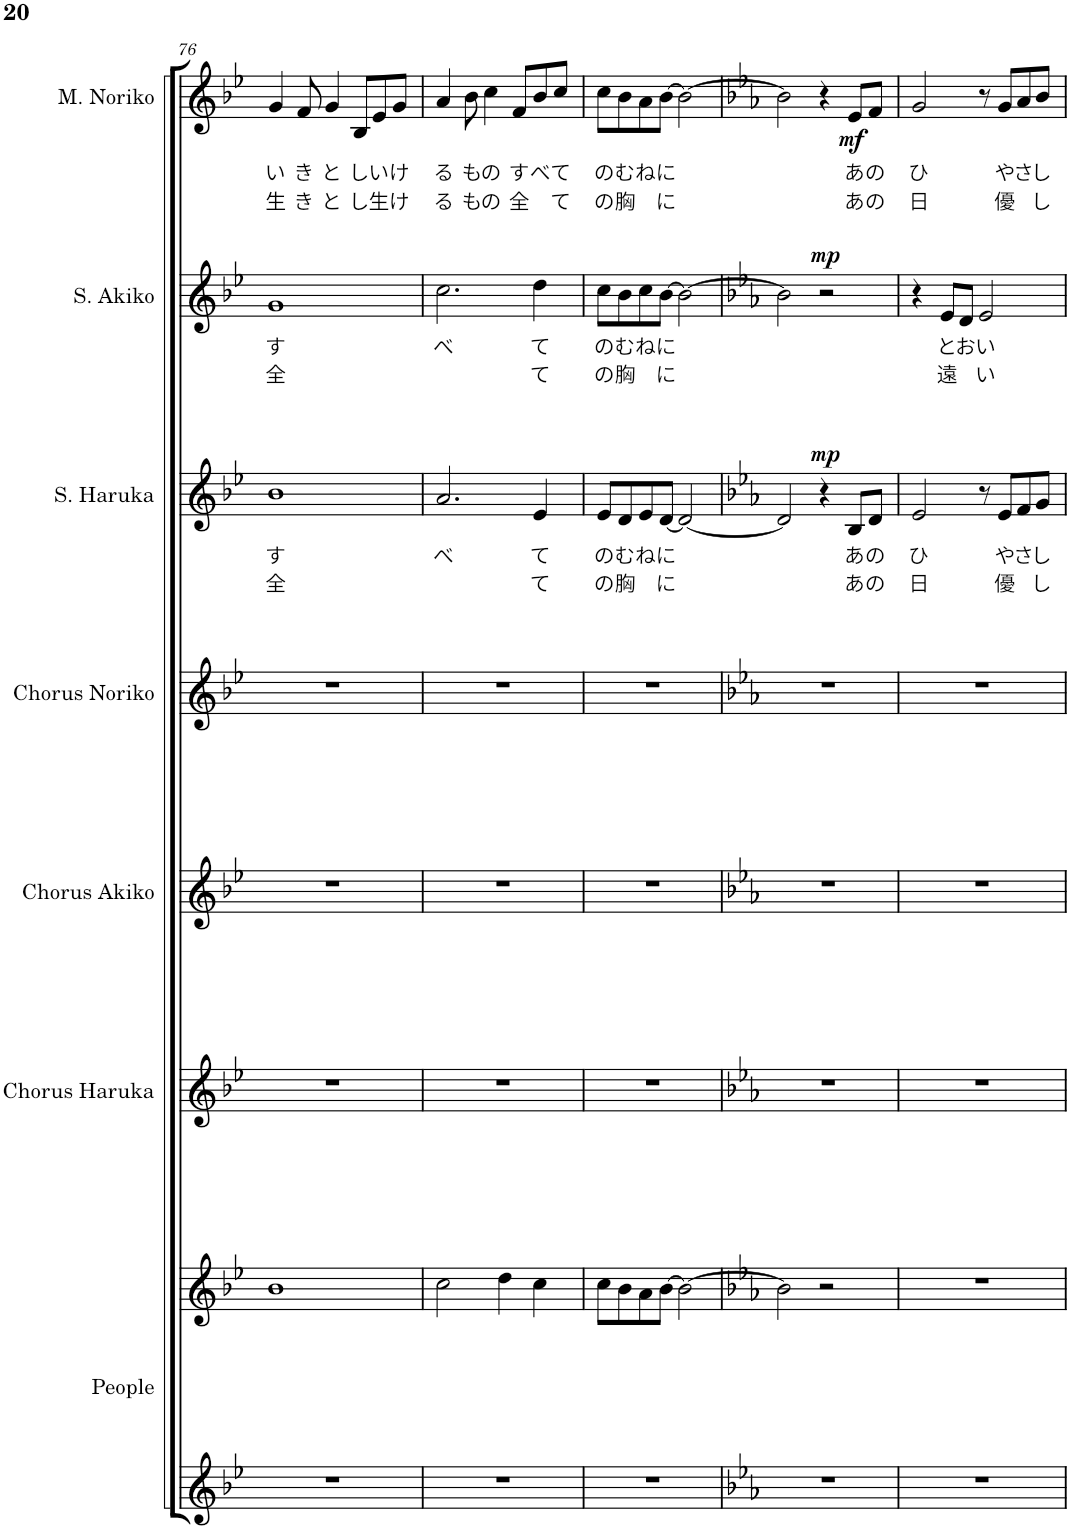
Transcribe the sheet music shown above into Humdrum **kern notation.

**kern	**kern	**kern	**kern	**kern	**kern	**text	**text	**dynam	**kern	**text	**text	**dynam	**kern	**text	**text	**dynam
*part7	*part7	*part6	*part5	*part4	*part3	*part3	*part3	*part3	*part2	*part2	*part2	*part2	*part1	*part1	*part1	*part1
*staff8	*staff7	*staff6	*staff5	*staff4	*staff3	*staff3	*staff3	*staff3	*staff2	*staff2	*staff2	*staff2	*staff1	*staff1	*staff1	*staff1
*I"人们	*	*I"霜月はるか和声	*I"志方あきこ和声	*I"みとせのりこ和声	*I"霜月はるか	*	*	*	*I"志方あきこ	*	*	*	*I"みとせのりこ	*	*	*
!!LO:PB:g=z
*clefG2	*clefG2	*clefG2	*clefG2	*clefG2	*clefG2	*	*	*	*clefG2	*	*	*	*clefG2	*	*	*
*k[b-e-]	*k[b-e-]	*k[b-e-]	*k[b-e-]	*k[b-e-]	*k[b-e-]	*	*	*	*k[b-e-]	*	*	*	*k[b-e-]	*	*	*
*M4/4	*M4/4	*M4/4	*M4/4	*M4/4	*M4/4	*	*	*	*M4/4	*	*	*	*M4/4	*	*	*
=76	=76	=76	=76	=76	=76	=76	=76	=76	=76	=76	=76	=76	=76	=76	=76	=76
!	!	!	!	!	!	!LO:LY:b	!LO:LY:b	!	!	!LO:LY:b	!LO:LY:b	!	!	!LO:LY:b	!LO:LY:b	!
1r	1b-	1r	1r	1r	1b-	す	全	.	1g	す	全	.	4g/	い	生	.
!	!	!	!	!	!	!	!	!	!	!	!	!	!	!LO:LY:b	!LO:LY:b	!
.	.	.	.	.	.	.	.	.	.	.	.	.	8f/	き	き	.
!	!	!	!	!	!	!	!	!	!	!	!	!	!	!LO:LY:b	!LO:LY:b	!
.	.	.	.	.	.	.	.	.	.	.	.	.	4g/	と	と	.
!	!	!	!	!	!	!	!	!	!	!	!	!	!	!LO:LY:b	!LO:LY:b	!
.	.	.	.	.	.	.	.	.	.	.	.	.	8B-/L	し	し	.
!	!	!	!	!	!	!	!	!	!	!	!	!	!	!LO:LY:b	!LO:LY:b	!
.	.	.	.	.	.	.	.	.	.	.	.	.	8e-/	い	生	.
!	!	!	!	!	!	!	!	!	!	!	!	!	!	!LO:LY:b	!LO:LY:b	!
.	.	.	.	.	.	.	.	.	.	.	.	.	8g/J	け	け	.
=77	=77	=77	=77	=77	=77	=77	=77	=77	=77	=77	=77	=77	=77	=77	=77	=77
!	!	!	!	!	!	!LO:LY:b	!	!	!	!LO:LY:b	!	!	!	!LO:LY:b	!LO:LY:b	!
1r	2cc\	1r	1r	1r	2.a/	べ	.	.	2.cc\	べ	.	.	4a/	る	る	.
!	!	!	!	!	!	!	!	!	!	!	!	!	!	!LO:LY:b	!LO:LY:b	!
.	.	.	.	.	.	.	.	.	.	.	.	.	8b-\	も	も	.
!	!	!	!	!	!	!	!	!	!	!	!	!	!	!LO:LY:b	!LO:LY:b	!
.	.	.	.	.	.	.	.	.	.	.	.	.	4cc\	の	の	.
.	4dd\	.	.	.	.	.	.	.	.	.	.	.	.	.	.	.
!	!	!	!	!	!	!	!	!	!	!	!	!	!	!LO:LY:b	!LO:LY:b	!
.	.	.	.	.	.	.	.	.	.	.	.	.	8f/L	す	全	.
!	!	!	!	!	!	!LO:LY:b	!LO:LY:b	!	!	!LO:LY:b	!LO:LY:b	!	!	!LO:LY:b	!	!
.	4cc\	.	.	.	4e-/	て	て	.	4dd\	て	て	.	8b-/	べ	.	.
!	!	!	!	!	!	!	!	!	!	!	!	!	!	!LO:LY:b	!LO:LY:b	!
.	.	.	.	.	.	.	.	.	.	.	.	.	8cc/J	て	て	.
=78	=78	=78	=78	=78	=78	=78	=78	=78	=78	=78	=78	=78	=78	=78	=78	=78
!	!	!	!	!	!	!LO:LY:b	!LO:LY:b	!	!	!LO:LY:b	!LO:LY:b	!	!	!LO:LY:b	!LO:LY:b	!
1r	8cc\L	1r	1r	1r	8e-/L	の	の	.	8cc\L	の	の	.	8cc\L	の	の	.
!	!	!	!	!	!	!LO:LY:b	!LO:LY:b	!	!	!LO:LY:b	!LO:LY:b	!	!	!LO:LY:b	!LO:LY:b	!
.	8b-\	.	.	.	8d/	む	胸	.	8b-\	む	胸	.	8b-\	む	胸	.
!	!	!	!	!	!	!LO:LY:b	!	!	!	!LO:LY:b	!	!	!	!LO:LY:b	!	!
.	8a\	.	.	.	8e-/	ね	.	.	8cc\	ね	.	.	8a\	ね	.	.
!	!	!	!	!	!	!LO:LY:b	!LO:LY:b	!	!	!LO:LY:b	!LO:LY:b	!	!	!LO:LY:b	!LO:LY:b	!
.	[8b-\J	.	.	.	[8d/J	に	に	.	[8b-\J	に	に	.	[8b-\J	に	に	.
.	2b-\_	.	.	.	2d/_	.	.	.	2b-\_	.	.	.	2b-\_	.	.	.
=79	=79	=79	=79	=79	=79	=79	=79	=79	=79	=79	=79	=79	=79	=79	=79	=79
*k[b-e-a-]	*k[b-e-a-]	*k[b-e-a-]	*k[b-e-a-]	*k[b-e-a-]	*k[b-e-a-]	*	*	*	*k[b-e-a-]	*	*	*	*k[b-e-a-]	*	*	*
1r	2b-\]	1r	1r	1r	2d/]	.	.	.	2b-\]	.	.	.	2b-\]	.	.	.
!	!	!	!	!	!	!	!	!LO:DY:a	!	!	!	!LO:DY:a	!	!	!	!
.	2r	.	.	.	4r	.	.	mp	2r	.	.	mp	4r	.	.	.
!	!	!	!	!	!	!LO:LY:b	!LO:LY:b	!	!	!	!	!	!	!LO:LY:b	!LO:LY:b	!LO:DY:b
.	.	.	.	.	8B-/L	あ	あ	.	.	.	.	.	8e-/L	あ	あ	mf
!	!	!	!	!	!	!LO:LY:b	!LO:LY:b	!	!	!	!	!	!	!LO:LY:b	!LO:LY:b	!
.	.	.	.	.	8d/J	の	の	.	.	.	.	.	8f/J	の	の	.
=80	=80	=80	=80	=80	=80	=80	=80	=80	=80	=80	=80	=80	=80	=80	=80	=80
!	!	!	!	!	!	!LO:LY:b	!LO:LY:b	!	!	!	!	!	!	!LO:LY:b	!LO:LY:b	!
1r	1r	1r	1r	1r	2e-/	ひ	日	.	4r	.	.	.	2g/	ひ	日	.
!	!	!	!	!	!	!	!	!	!	!LO:LY:b	!LO:LY:b	!	!	!	!	!
.	.	.	.	.	.	.	.	.	8e-/L	と	遠	.	.	.	.	.
!	!	!	!	!	!	!	!	!	!	!LO:LY:b	!	!	!	!	!	!
.	.	.	.	.	.	.	.	.	8d/J	お	.	.	.	.	.	.
!	!	!	!	!	!	!	!	!	!	!LO:LY:b	!LO:LY:b	!	!	!	!	!
.	.	.	.	.	8r	.	.	.	2e-/	い	い	.	8r	.	.	.
!	!	!	!	!	!	!LO:LY:b	!LO:LY:b	!	!	!	!	!	!	!LO:LY:b	!LO:LY:b	!
.	.	.	.	.	8e-/L	や	優	.	.	.	.	.	8g/L	や	優	.
!	!	!	!	!	!	!LO:LY:b	!	!	!	!	!	!	!	!LO:LY:b	!	!
.	.	.	.	.	8f/	さ	.	.	.	.	.	.	8a-/	さ	.	.
!	!	!	!	!	!	!LO:LY:b	!LO:LY:b	!	!	!	!	!	!	!LO:LY:b	!LO:LY:b	!
.	.	.	.	.	8g/J	し	し	.	.	.	.	.	8b-/J	し	し	.
=	=	=	=	=	=	=	=	=	=	=	=	=	=	=	=	=
*-	*-	*-	*-	*-	*-	*-	*-	*-	*-	*-	*-	*-	*-	*-	*-	*-
